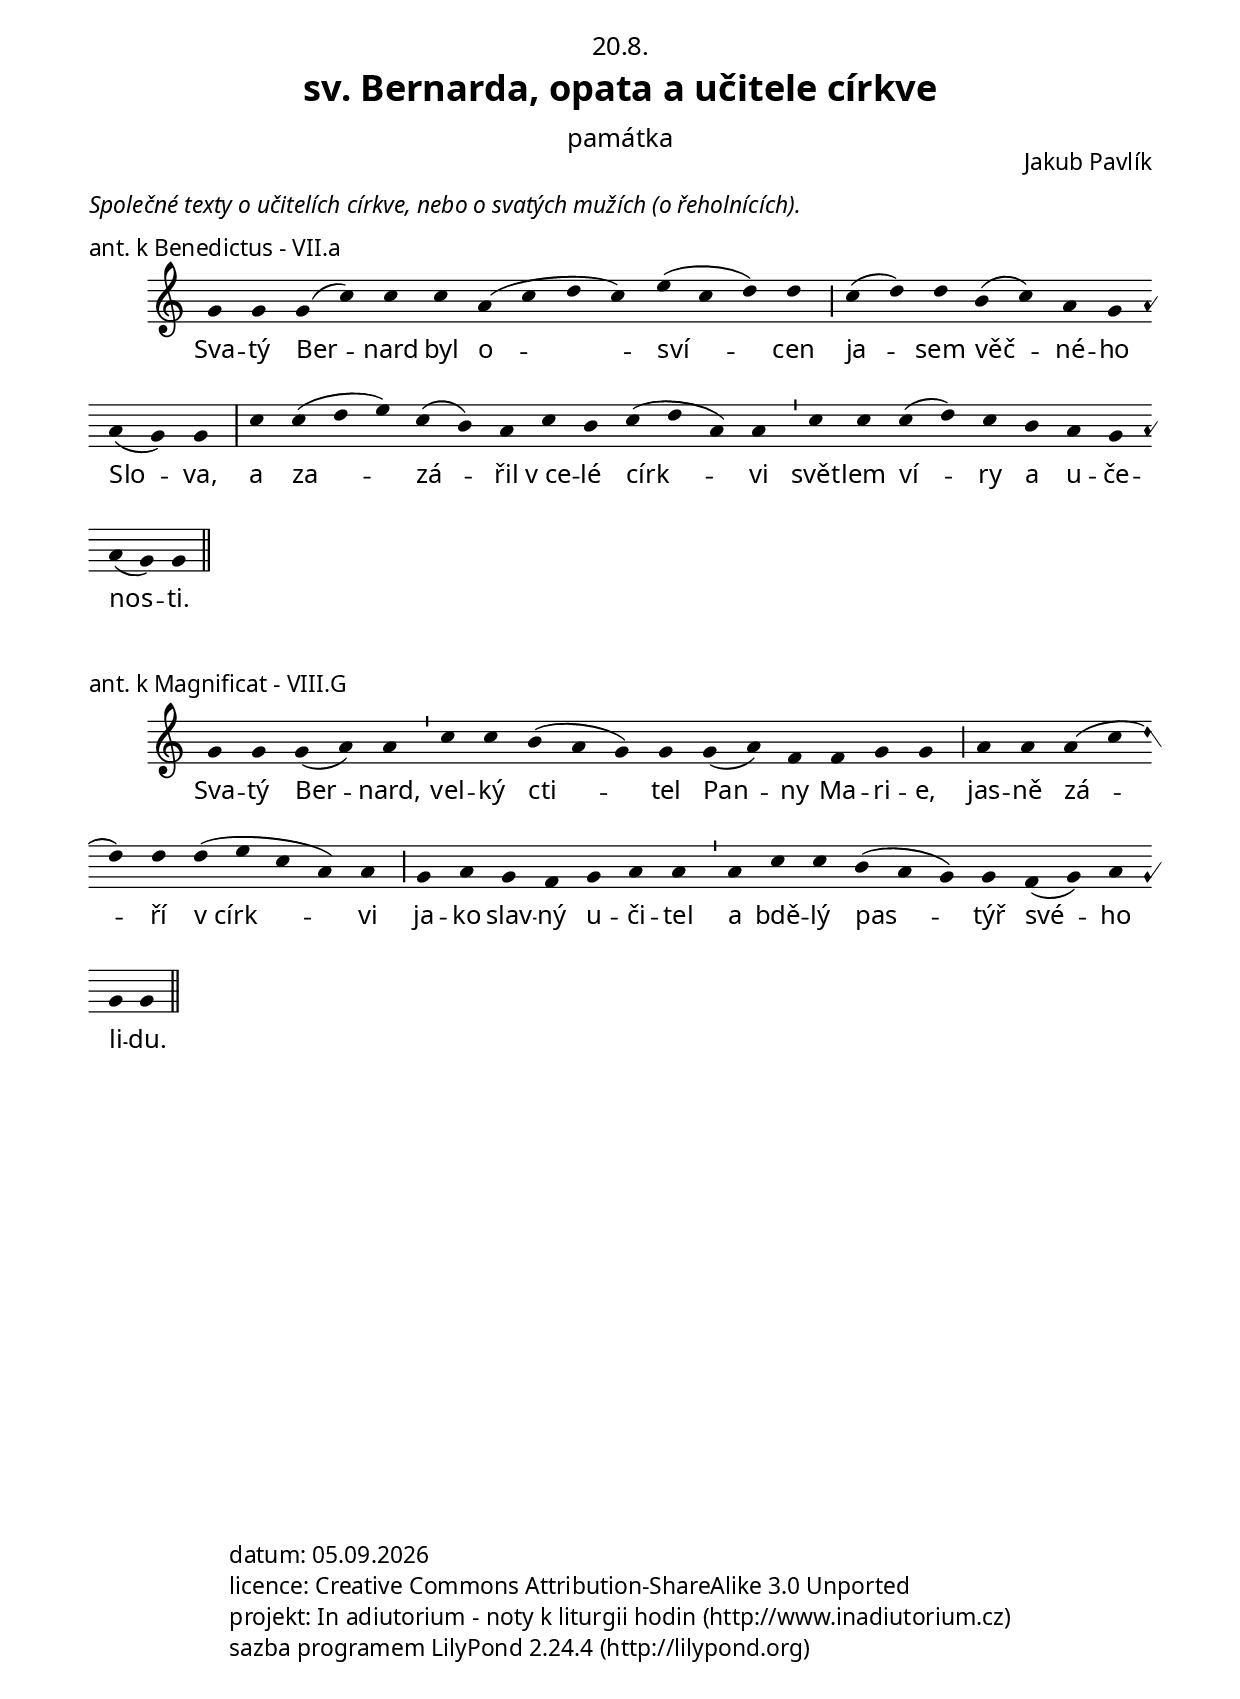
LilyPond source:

\version "2.15.40"

\include "../spolecne.ly"
\include "../dilyresponsorii.ly"

\header {
  title = \markup\titleSvatek
            "sv. Bernarda, opata a učitele církve"
            památka
            20.8.
  composer = "Jakub Pavlík"
}

\markup\communia #'(#:ucitel #:reholnik)

\score {
  \relative c'' {
    \choralniRezim
    g4 g g( c) c
    c a( c d c) e( c d) d \barMaior
    c( d) d b( c) a g a( g) g \barMax
    c c( d e) c( b) a c b c( d a) a \barMin
    c c c( d) c b a g a( g) g \barFinalis
  }
  \addlyrics {
    Sva -- tý Ber -- nard byl o -- sví -- cen
    ja -- sem věč -- né -- ho Slo -- va,
    a za -- zá -- řil v_ce -- lé círk -- vi
    svět -- lem ví -- ry a u -- če -- nos -- ti.
  }
  \header {
    quid = "ant. k Benedictus"
    modus = "VII"
    differentia = "a"
    psalmus = ""
    id = "aben"
    piece = \markup {\sestavTitulekBezZalmu}
  }
}

\score {
  \relative c'' {
    \choralniRezim
    g4 g g( a) a \barMin
    c c b( a g) g g( a) f f g g \barMaior
    a a a( c d) d d( e c a) a \barMaior
    g a g f g a a \barMin
    a c c b( a g) g f( g) a g g \barFinalis
  }
  \addlyrics {
    Sva -- tý Ber -- nard,
    vel -- ký cti -- tel Pan -- ny Ma -- ri -- e,
    jas -- ně zá -- ří v_círk -- vi
    ja -- ko slav -- ný u -- či -- tel
    a bdě -- lý pas -- týř své -- ho li -- du.
  }
  \header {
    quid = "ant. k Magnificat"
    modus = "VIII"
    differentia = "G"
    psalmus = ""
    id = "amag"
    piece = \markup {\sestavTitulekBezZalmu}
  }
}